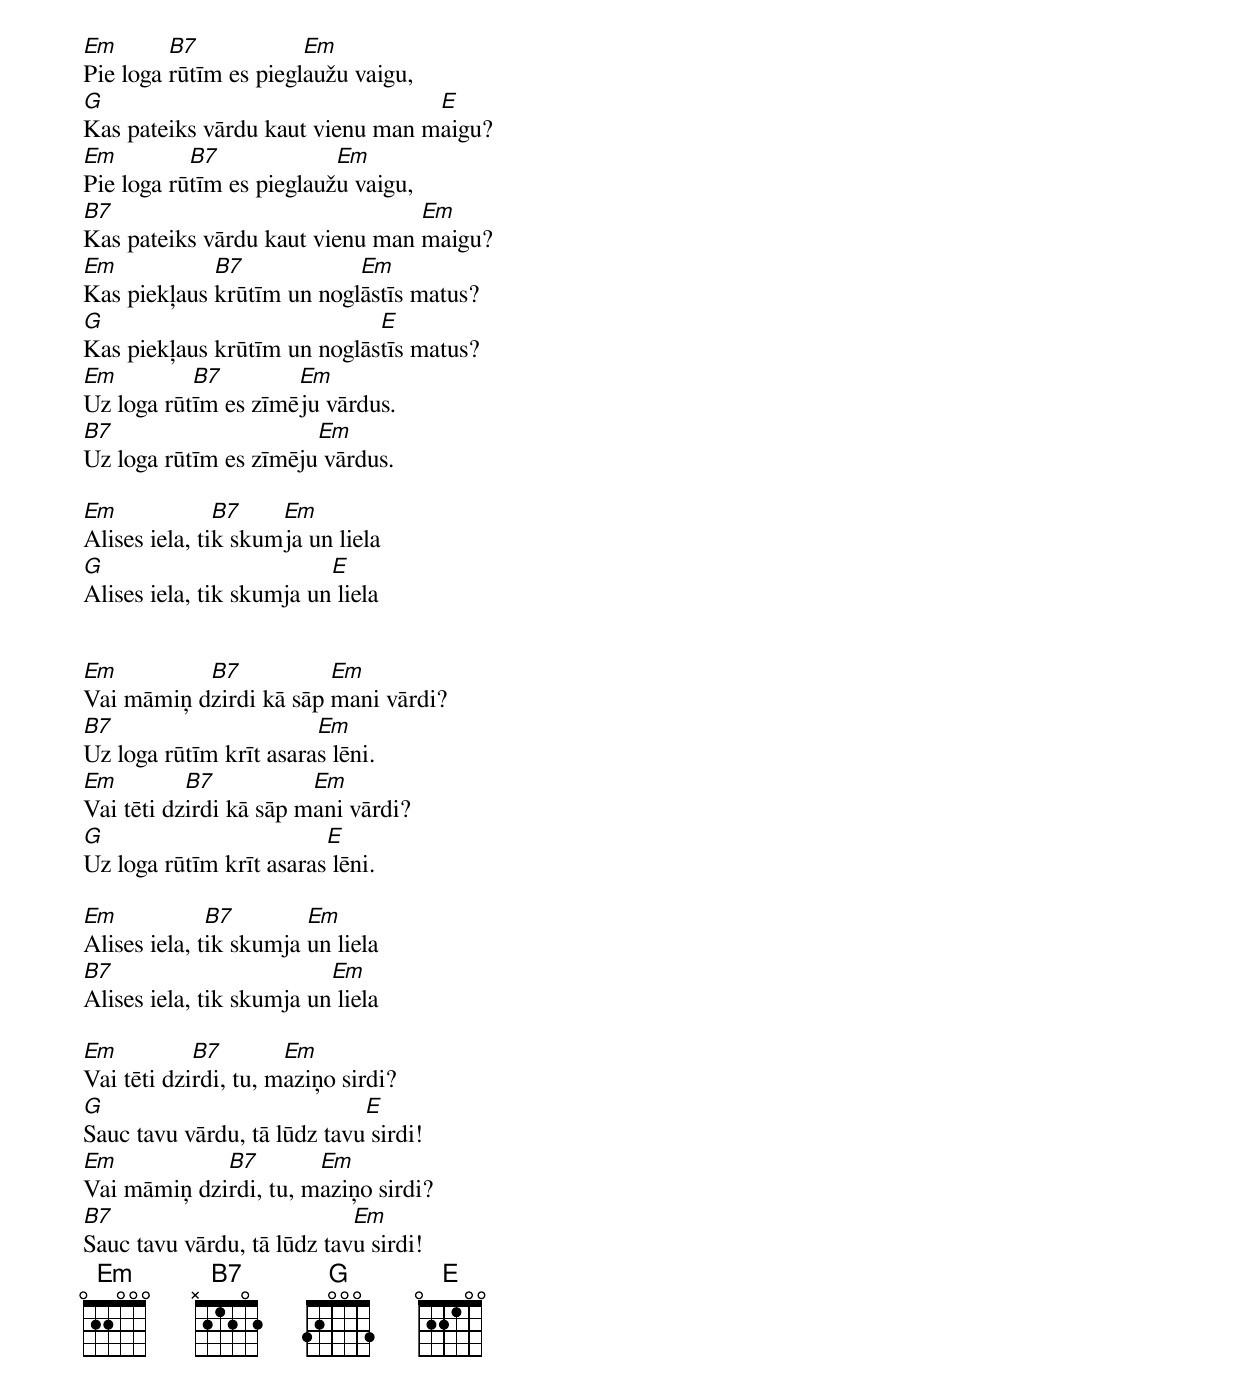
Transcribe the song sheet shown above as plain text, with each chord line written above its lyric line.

Em       B7            Em
Pie loga rūtīm es pieglaužu vaigu,
G                                 E
Kas pateiks vārdu kaut vienu man maigu?
Em         B7             Em
Pie loga rūtīm es pieglaužu vaigu,
B7                               Em
Kas pateiks vārdu kaut vienu man maigu?
Em           B7            Em
Kas piekļaus krūtīm un noglāstīs matus?
G                            E
Kas piekļaus krūtīm un noglāstīs matus?
Em         B7        Em
Uz loga rūtīm es zīmēju vārdus.
B7                     Em
Uz loga rūtīm es zīmēju vārdus.

Em             B7    Em
Alises iela, tik skumja un liela
G                         E
Alises iela, tik skumja un liela


Em         B7           Em
Vai māmiņ dzirdi kā sāp mani vārdi?
B7                      Em
Uz loga rūtīm krīt asaras lēni.
Em         B7           Em
Vai tēti dzirdi kā sāp mani vārdi?
G                        E
Uz loga rūtīm krīt asaras lēni.

Em            B7        Em
Alises iela, tik skumja un liela
B7                        Em
Alises iela, tik skumja un liela

Em          B7        Em
Vai tēti dzirdi, tu, maziņo sirdi?
G                            E
Sauc tavu vārdu, tā lūdz tavu sirdi!
Em           B7        Em
Vai māmiņ dzirdi, tu, maziņo sirdi?
B7                          Em
Sauc tavu vārdu, tā lūdz tavu sirdi!
